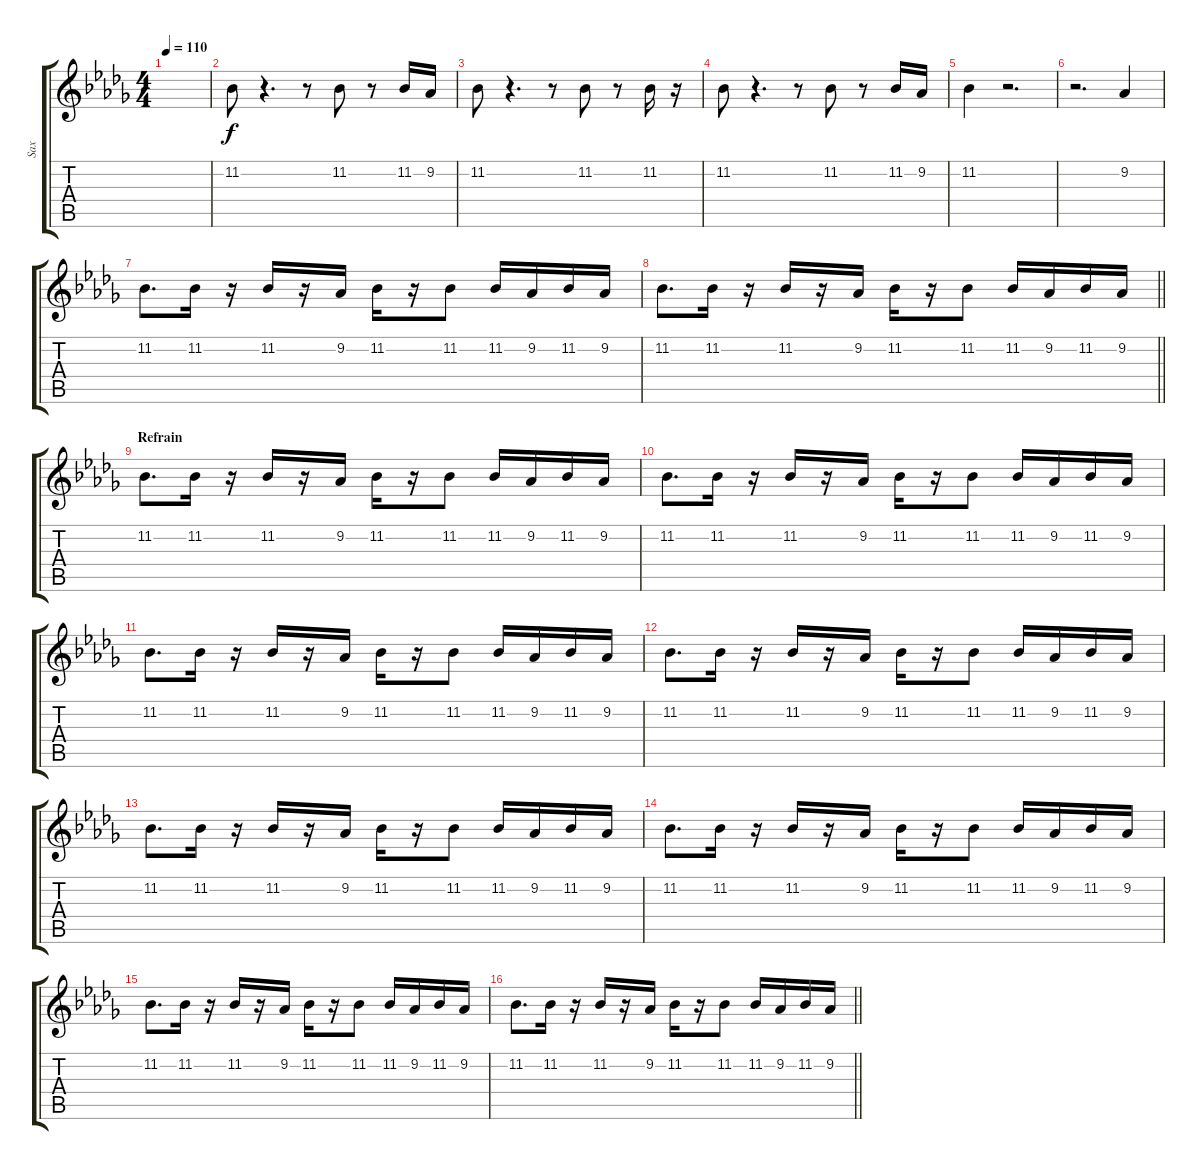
\track ("Sax" "Sax") {instrument tenorsax}
\staff {score tabs}
\tuning (E4 B3 G3 D3 A2 E2) {hide}
\ts (4 4)
\tempo 110
\clef g2
\ks bbminor
|
11.2.8 r.4{d} r.8 11.2.8 r.8 11.2.16 9.2.16 |
11.2.8 r.4{d} r.8 11.2.8 r.8 11.2.16 r.16 |
11.2.8 r.4{d} r.8 11.2.8 r.8 11.2.16 9.2.16 |
11.2.4 r.2{d} |
r.2{d} 9.2.4 |
11.2.8{d} 11.2.16 r.16 11.2.16 r.16 9.2.16 11.2.16 r.16 11.2.8 11.2.16 9.2.16 11.2.16 9.2.16 |
\barLineRight lightlight
11.2.8{d} 11.2.16 r.16 11.2.16 r.16 9.2.16 11.2.16 r.16 11.2.8 11.2.16 9.2.16 11.2.16 9.2.16 |
\section ("" "Refrain")
11.2.8{d} 11.2.16 r.16 11.2.16 r.16 9.2.16 11.2.16 r.16 11.2.8 11.2.16 9.2.16 11.2.16 9.2.16 |
11.2.8{d} 11.2.16 r.16 11.2.16 r.16 9.2.16 11.2.16 r.16 11.2.8 11.2.16 9.2.16 11.2.16 9.2.16 |
11.2.8{d} 11.2.16 r.16 11.2.16 r.16 9.2.16 11.2.16 r.16 11.2.8 11.2.16 9.2.16 11.2.16 9.2.16 |
11.2.8{d} 11.2.16 r.16 11.2.16 r.16 9.2.16 11.2.16 r.16 11.2.8 11.2.16 9.2.16 11.2.16 9.2.16 |
11.2.8{d} 11.2.16 r.16 11.2.16 r.16 9.2.16 11.2.16 r.16 11.2.8 11.2.16 9.2.16 11.2.16 9.2.16 |
11.2.8{d} 11.2.16 r.16 11.2.16 r.16 9.2.16 11.2.16 r.16 11.2.8 11.2.16 9.2.16 11.2.16 9.2.16 |
11.2.8{d} 11.2.16 r.16 11.2.16 r.16 9.2.16 11.2.16 r.16 11.2.8 11.2.16 9.2.16 11.2.16 9.2.16 |
\barLineRight lightlight
11.2.8{d} 11.2.16 r.16 11.2.16 r.16 9.2.16 11.2.16 r.16 11.2.8 11.2.16 9.2.16 11.2.16 9.2.16
